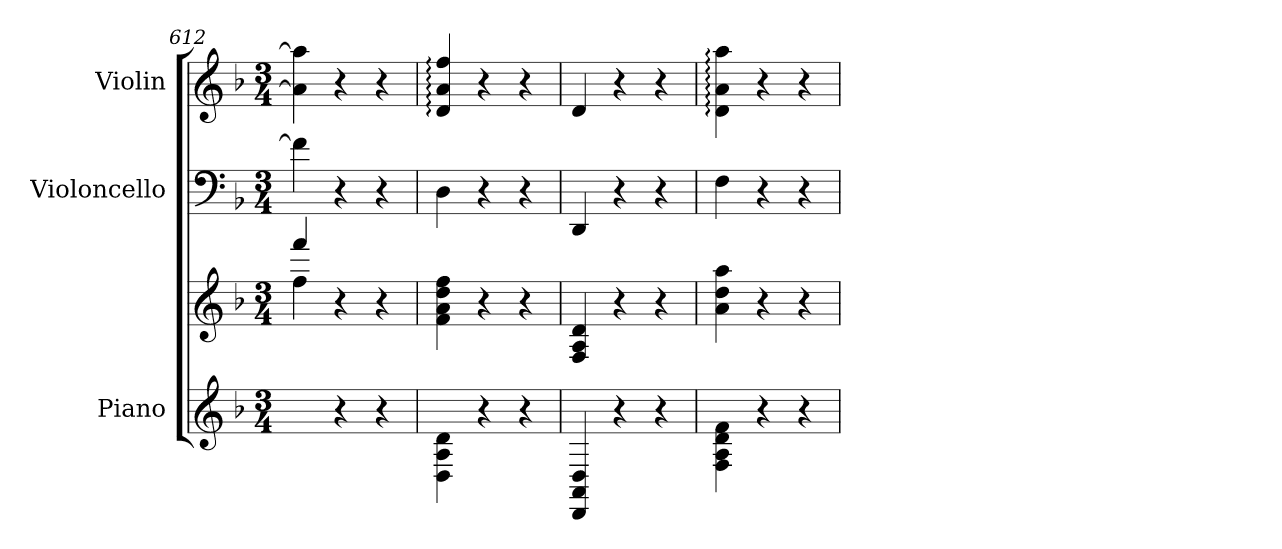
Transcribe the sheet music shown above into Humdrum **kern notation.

**kern	**kern	**kern	**kern
*part3	*part3	*part2	*part1
*staff4	*staff3	*staff2	*staff1
*I"Piano	*	*I"Violoncello	*I"Violin
*I'Pno	*	*I'Vc	*I'Vln
*clefG2	*clefG2	*clefF4	*clefG2
*k[b-]	*k[b-]	*k[b-]	*k[b-]
*M3/4	*M3/4	*M3/4	*M3/4
=612	=612	=612	=612
*	*^	*	*
4ryy	4fff/	4ff\	4f\]	4a\] 4aa\]
4r	4r	2ryy	4r	4r
4r	4r	.	4r	4r
*	*v	*v	*	*
!!LO:LB:g=z
=613	=613	=613	=613
4D\ 4A\ 4d\	4f\ 4a\ 4dd\ 4ff\	4D\	4d/: 4a/: 4ff/:
4r	4r	4r	4r
4r	4r	4r	4r
=614	=614	=614	=614
4DD/ 4AA/ 4D/	4F/ 4A/ 4d/	4DD/	4d/
4r	4r	4r	4r
4r	4r	4r	4r
=615	=615	=615	=615
4F\ 4A\ 4d\ 4f\	4a\ 4dd\ 4aa\	4F\	4d\: 4a\: 4aa\:
4r	4r	4r	4r
4r	4r	4r	4r
=	=	=	=
*-	*-	*-	*-
